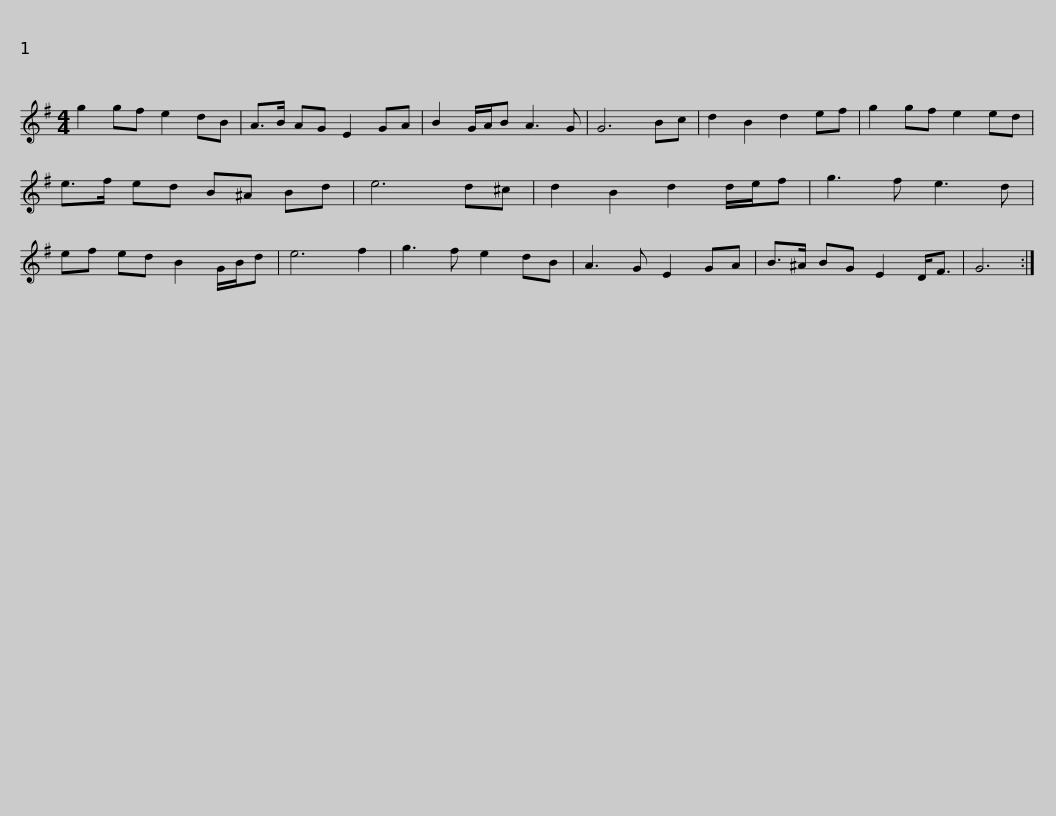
X:1
L:1/8
M:4/4
I:linebreak $
K:G
V:1 treble
V:1
 g2 gf e2 dB | A>B AG E2 GA | B2 G/A/B A3 G | G6 Bc | d2 B2 d2 ef | %5
 g2 gf e2 ed | e>f ed B^A Bd |$ e6 d^c | d2 B2 d2 d/e/f | g3 f e3 d | %10
 ef ed B2 G/B/d | e6 f2 | g3 f e2 dB | A3 G E2 GA |$ B>^A BG E2 D<F | %15
 G6 :| %16
